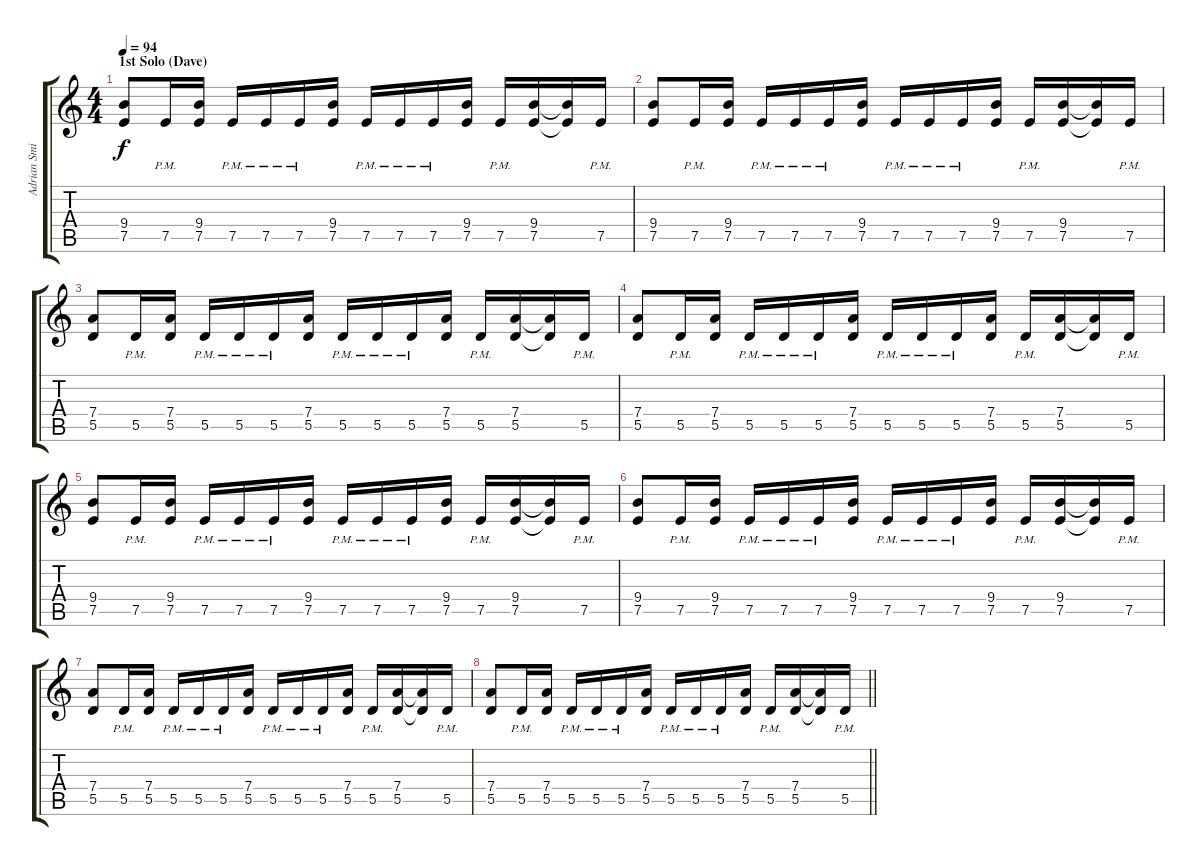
\track ("Adrian Smith" "Adrian Smi") {instrument distortionguitar}
\staff {score tabs}
\tuning (E4 B3 G3 D3 A2 E2) {hide}
\ts (4 4)
\section ("" "1st Solo (Dave)")
\tempo 94
\clef g2
\ks c
(9.4 7.5).8{dy f} 7.5{pm}.16 (9.4 7.5).16 7.5{pm}.16 7.5{pm}.16 7.5{pm}.16 (9.4 7.5).16 7.5{pm}.16 7.5{pm}.16 7.5{pm}.16 (9.4 7.5).16 7.5{pm}.16 (9.4 7.5).16 (9.4{t} 7.5{t}).16 7.5{pm}.16 |
(9.4 7.5).8 7.5{pm}.16 (9.4 7.5).16 7.5{pm}.16 7.5{pm}.16 7.5{pm}.16 (9.4 7.5).16 7.5{pm}.16 7.5{pm}.16 7.5{pm}.16 (9.4 7.5).16 7.5{pm}.16 (9.4 7.5).16 (9.4{t} 7.5{t}).16 7.5{pm}.16 |
(7.4 5.5).8 5.5{pm}.16 (7.4 5.5).16 5.5{pm}.16 5.5{pm}.16 5.5{pm}.16 (7.4 5.5).16 5.5{pm}.16 5.5{pm}.16 5.5{pm}.16 (7.4 5.5).16 5.5{pm}.16 (7.4 5.5).16 (7.4{t} 5.5{t}).16 5.5{pm}.16 |
(7.4 5.5).8 5.5{pm}.16 (7.4 5.5).16 5.5{pm}.16 5.5{pm}.16 5.5{pm}.16 (7.4 5.5).16 5.5{pm}.16 5.5{pm}.16 5.5{pm}.16 (7.4 5.5).16 5.5{pm}.16 (7.4 5.5).16 (7.4{t} 5.5{t}).16 5.5{pm}.16 |
(9.4 7.5).8 7.5{pm}.16 (9.4 7.5).16 7.5{pm}.16 7.5{pm}.16 7.5{pm}.16 (9.4 7.5).16 7.5{pm}.16 7.5{pm}.16 7.5{pm}.16 (9.4 7.5).16 7.5{pm}.16 (9.4 7.5).16 (9.4{t} 7.5{t}).16 7.5{pm}.16 |
(9.4 7.5).8 7.5{pm}.16 (9.4 7.5).16 7.5{pm}.16 7.5{pm}.16 7.5{pm}.16 (9.4 7.5).16 7.5{pm}.16 7.5{pm}.16 7.5{pm}.16 (9.4 7.5).16 7.5{pm}.16 (9.4 7.5).16 (9.4{t} 7.5{t}).16 7.5{pm}.16 |
(7.4 5.5).8 5.5{pm}.16 (7.4 5.5).16 5.5{pm}.16 5.5{pm}.16 5.5{pm}.16 (7.4 5.5).16 5.5{pm}.16 5.5{pm}.16 5.5{pm}.16 (7.4 5.5).16 5.5{pm}.16 (7.4 5.5).16 (7.4{t} 5.5{t}).16 5.5{pm}.16 |
\barLineRight lightlight
(7.4 5.5).8 5.5{pm}.16 (7.4 5.5).16 5.5{pm}.16 5.5{pm}.16 5.5{pm}.16 (7.4 5.5).16 5.5{pm}.16 5.5{pm}.16 5.5{pm}.16 (7.4 5.5).16 5.5{pm}.16 (7.4 5.5).16 (7.4{t} 5.5{t}).16 5.5{pm}.16
